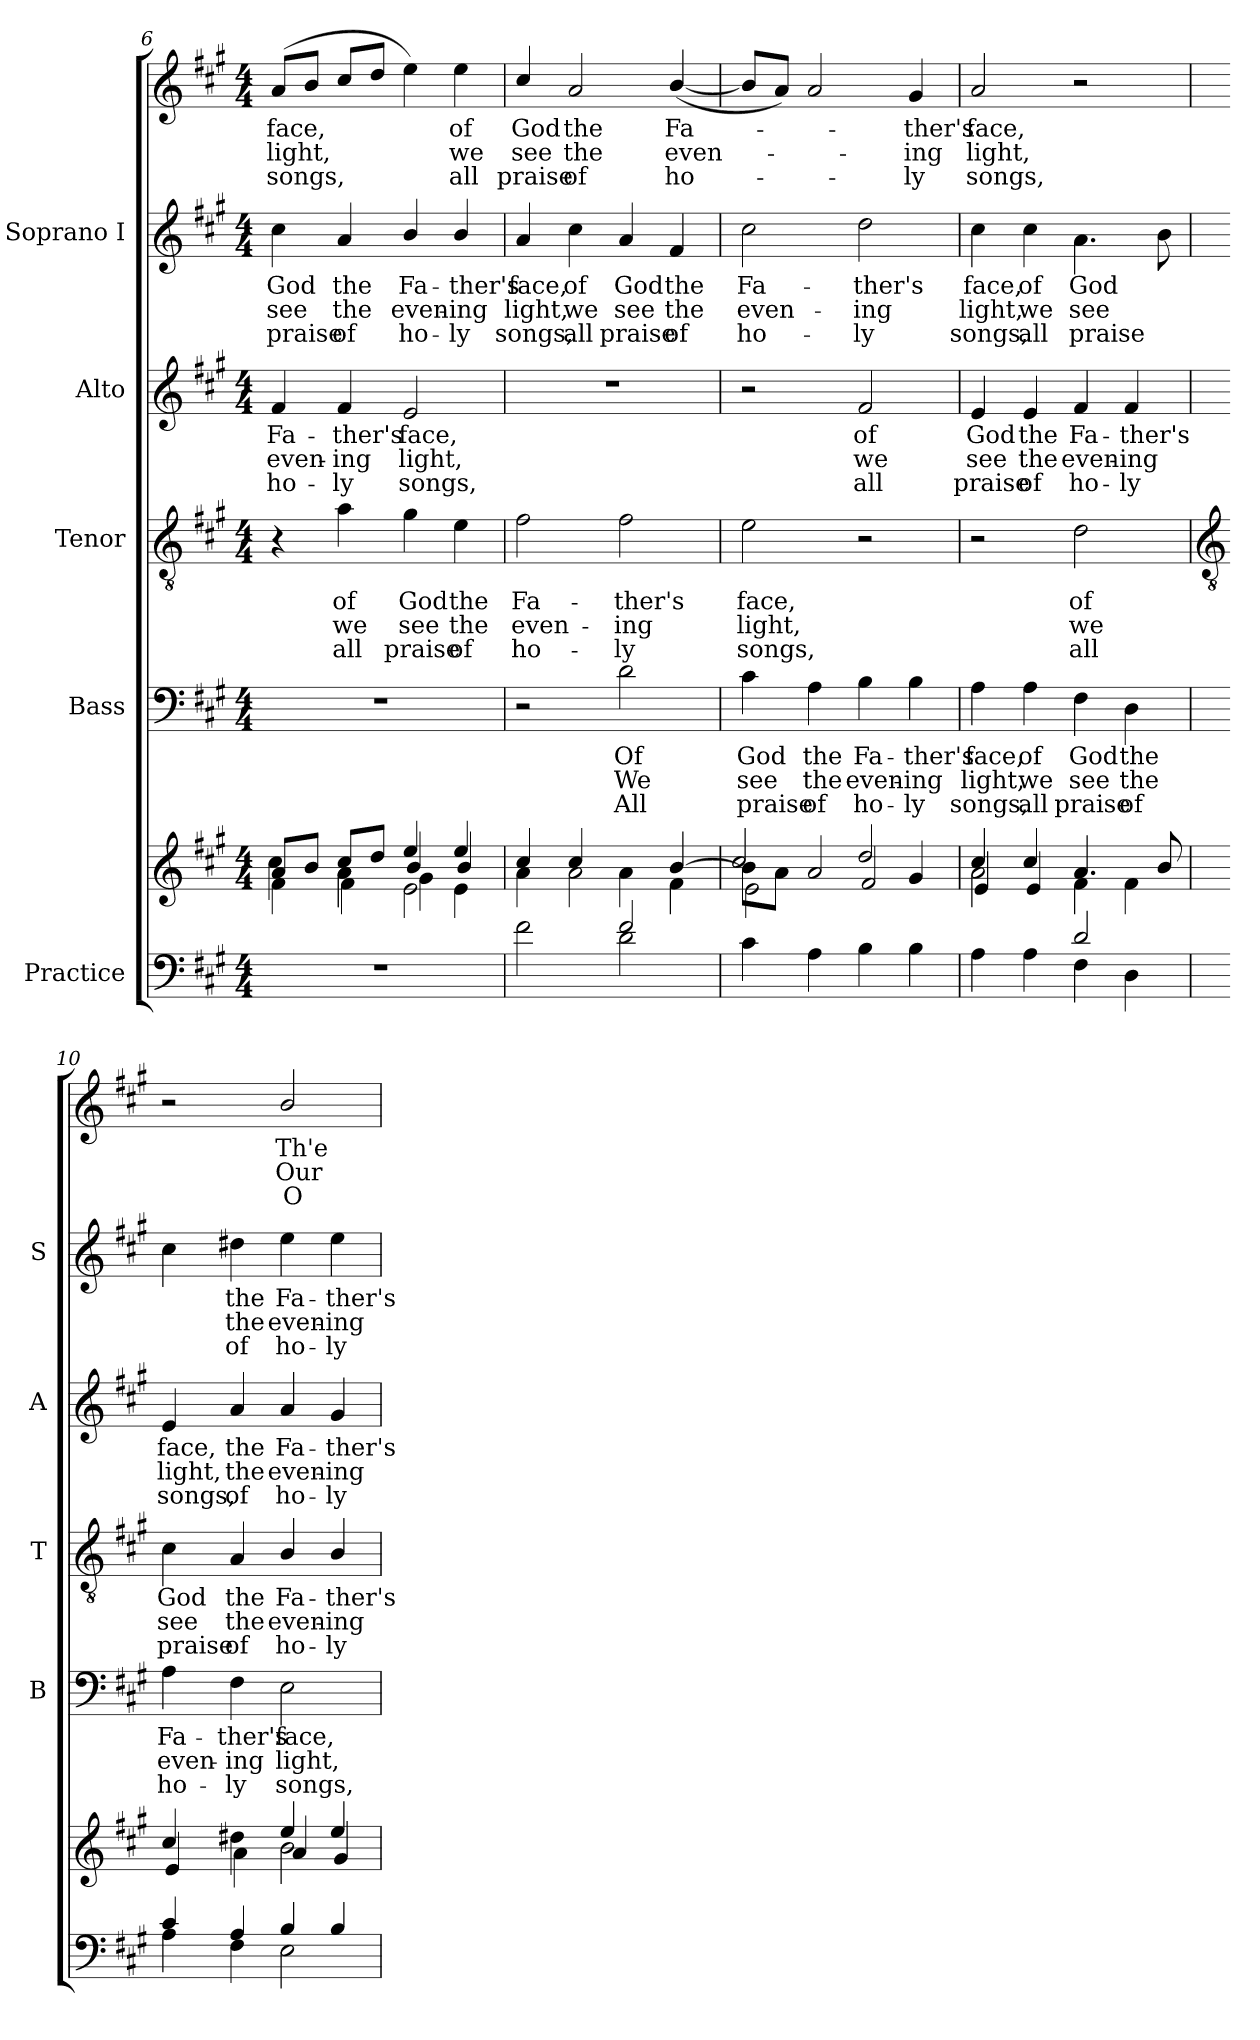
**kern	**kern	**kern	**text	**text	**text	**kern	**text	**text	**text	**kern	**text	**text	**text	**kern	**text	**text	**text	**kern	**text	**text	**text
*part5	*part5	*part4	*part4	*part4	*part4	*part3	*part3	*part3	*part3	*part2	*part2	*part2	*part2	*part1	*part1	*part1	*part1	*part1	*part1	*part1	*part1
*staff7	*staff6	*staff5	*staff5	*staff5	*staff5	*staff4	*staff4	*staff4	*staff4	*staff3	*staff3	*staff3	*staff3	*staff2	*staff2	*staff2	*staff2	*staff1	*staff1	*staff1	*staff1
*I"Practice	*	*I"Bass	*	*	*	*I"Tenor	*	*	*	*I"Alto	*	*	*	*I"Soprano I	*	*	*	*	*	*	*
*	*	*I'B	*	*	*	*I'T	*	*	*	*I'A	*	*	*	*I'S	*	*	*	*	*	*	*
!!LO:LB:g=z
*clefF4	*clefG2	*clefF4	*	*	*	*clefGv2	*	*	*	*clefG2	*	*	*	*clefG2	*	*	*	*clefG2	*	*	*
*k[f#c#g#]	*k[f#c#g#]	*k[f#c#g#]	*	*	*	*k[f#c#g#]	*	*	*	*k[f#c#g#]	*	*	*	*k[f#c#g#]	*	*	*	*k[f#c#g#]	*	*	*
*A:	*A:	*A:	*	*	*	*A:	*	*	*	*A:	*	*	*	*A:	*	*	*	*A:	*	*	*
*M4/4	*M4/4	*M4/4	*	*	*	*M4/4	*	*	*	*M4/4	*	*	*	*M4/4	*	*	*	*M4/4	*	*	*
=6	=6	=6	=6	=6	=6	=6	=6	=6	=6	=6	=6	=6	=6	=6	=6	=6	=6	=6	=6	=6	=6
*^	*^	*	*	*	*	*	*	*	*	*	*	*	*	*	*	*	*	*	*	*	*
*	*	*	*^	*	*	*	*	*	*	*	*	*	*	*	*	*	*	*	*	*	*	*	*
*	*	*	*	*^	*	*	*	*	*	*	*	*	*	*	*	*	*	*	*	*	*	*	*	*
!	!	!	!	!	!	!	!	!	!	!	!	!	!	!	!LO:LY:b	!LO:LY:b	!LO:LY:b	!	!LO:LY:b	!LO:LY:b	!LO:LY:b	!	!LO:LY:b	!LO:LY:b	!LO:LY:b
4ryy	1r	8a/L	4cc#	4f#\	4ryy	1r	.	.	.	4r	.	.	.	4f#	Fa-	-even-	-ho-	4cc#	God	see	praise	(<8a/L	face,	light,	songs,
.	.	8b/J	.	.	.	.	.	.	.	.	.	.	.	.	.	.	.	.	.	.	.	8b/J	.	.	.
!	!	!	!	!	!	!	!	!	!	!	!LO:LY:b	!LO:LY:b	!LO:LY:b	!	!LO:LY:b	!LO:LY:b	!LO:LY:b	!	!LO:LY:b	!LO:LY:b	!LO:LY:b	!	!	!	!
2.ryy	.	8cc#/L	4a\	4f#\	4a\	.	.	.	.	4a	of	we	all	4f#	-ther's	ing	ly	4a	the	the	of	8cc#/L	.	.	.
.	.	8dd/J	.	.	.	.	.	.	.	.	.	.	.	.	.	.	.	.	.	.	.	8dd/J	.	.	.
!	!	!	!	!	!	!	!	!	!	!	!LO:LY:b	!LO:LY:b	!LO:LY:b	!	!LO:LY:b	!LO:LY:b	!LO:LY:b	!	!LO:LY:b	!LO:LY:b	!LO:LY:b	!	!	!	!
.	.	4ee/	4b/	2e\	4g#	.	.	.	.	4g#	God	see	praise	2e	face,	light,	songs,	4b/	Fa-	-even-	-ho-	4ee)	.	.	.
!	!	!	!	!	!	!	!	!	!	!	!LO:LY:b	!LO:LY:b	!LO:LY:b	!	!	!	!	!	!LO:LY:b	!LO:LY:b	!LO:LY:b	!	!LO:LY:b	!LO:LY:b	!LO:LY:b
.	.	4ee/	4b/	.	4e	.	.	.	.	4e	the	the	of	.	.	.	.	4b/	-ther's	ing	ly	4ee	of	we	all
=7	=7	=7	=7	=7	=7	=7	=7	=7	=7	=7	=7	=7	=7	=7	=7	=7	=7	=7	=7	=7	=7	=7	=7	=7	=7
!	!	!	!	!	!	!	!	!	!	!	!LO:LY:b	!LO:LY:b	!LO:LY:b	!	!	!	!	!	!LO:LY:b	!LO:LY:b	!LO:LY:b	!	!LO:LY:b	!LO:LY:b	!LO:LY:b
*	*	*	*	*v	*v	*	*	*	*	*	*	*	*	*	*	*	*	*	*	*	*	*	*	*	*
2f#	2ryy	4cc#/	4a	1ryy	2r	.	.	.	2f#	Fa-	-even-	-ho-	1r	.	.	.	4a	face,	light,	songs,	4cc#/	God	see	praise
!	!	!	!	!	!	!	!	!	!	!	!	!	!	!	!	!	!	!LO:LY:b	!LO:LY:b	!LO:LY:b	!	!LO:LY:b	!LO:LY:b	!LO:LY:b
.	.	2a\	4cc#/	.	.	.	.	.	.	.	.	.	.	.	.	.	4cc#	of	we	all	2a	the	the	of
!	!	!	!	!	!	!LO:LY:b	!LO:LY:b	!LO:LY:b	!	!LO:LY:b	!LO:LY:b	!LO:LY:b	!	!	!	!	!	!LO:LY:b	!LO:LY:b	!LO:LY:b	!	!	!	!
2f#	2d	.	4a	.	2d	Of	We	All	2f#	-ther's	ing	ly	.	.	.	.	4a	God	see	praise	.	.	.	.
!	!	!	!	!	!	!	!	!	!	!	!	!	!	!	!	!	!	!LO:LY:b	!LO:LY:b	!LO:LY:b	!	!LO:LY:b	!LO:LY:b	!LO:LY:b
.	.	[4b/	4f#	.	.	.	.	.	.	.	.	.	.	.	.	.	4f#	the	the	of	(<[4b/	Fa-	-even-	-ho-
=8	=8	=8	=8	=8	=8	=8	=8	=8	=8	=8	=8	=8	=8	=8	=8	=8	=8	=8	=8	=8	=8	=8	=8	=8
*	*	*	*	*^	*	*	*	*	*	*	*	*	*	*	*	*	*	*	*	*	*	*	*	*
!	!	!	!	!	!	!	!LO:LY:b	!LO:LY:b	!LO:LY:b	!	!LO:LY:b	!LO:LY:b	!LO:LY:b	!	!	!	!	!	!LO:LY:b	!LO:LY:b	!LO:LY:b	!	!	!	!
2ryy	4c#	8b\L]	2cc#/	2ryy	2e	4c#	God	see	praise	2e	face,	light,	songs,	2r	.	.	.	2cc#	Fa-	-even-	-ho-	8bL]	.	.	.
.	.	8a\J	.	.	.	.	.	.	.	.	.	.	.	.	.	.	.	.	.	.	.	8aJ)	.	.	.
!	!	!	!	!	!	!	!LO:LY:b	!LO:LY:b	!LO:LY:b	!	!	!	!	!	!	!	!	!	!	!	!	!	!	!	!
.	4A	2a	.	.	.	4A	the	the	of	.	.	.	.	.	.	.	.	.	.	.	.	2a	.	.	.
!	!	!	!	!	!	!	!LO:LY:b	!LO:LY:b	!LO:LY:b	!	!	!	!	!	!LO:LY:b	!LO:LY:b	!LO:LY:b	!	!LO:LY:b	!LO:LY:b	!LO:LY:b	!	!	!	!
2ryy	4B	.	2dd/	2f#	2ryy	4B	Fa-	-even-	-ho-	2r	.	.	.	2f#	of	we	all	2dd	-ther's	ing	ly	.	.	.	.
!	!	!	!	!	!	!	!LO:LY:b	!LO:LY:b	!LO:LY:b	!	!	!	!	!	!	!	!	!	!	!	!	!	!LO:LY:b	!LO:LY:b	!LO:LY:b
.	4B	4g#	.	.	.	4B	-ther's	ing	ly	.	.	.	.	.	.	.	.	.	.	.	.	4g#	ther's	ing	ly
*	*	*	*	*v	*v	*	*	*	*	*	*	*	*	*	*	*	*	*	*	*	*	*	*	*	*
=9	=9	=9	=9	=9	=9	=9	=9	=9	=9	=9	=9	=9	=9	=9	=9	=9	=9	=9	=9	=9	=9	=9	=9	=9
!	!	!	!	!	!	!LO:LY:b	!LO:LY:b	!LO:LY:b	!	!	!	!	!	!LO:LY:b	!LO:LY:b	!LO:LY:b	!	!LO:LY:b	!LO:LY:b	!LO:LY:b	!	!LO:LY:b	!LO:LY:b	!LO:LY:b
2ryy	4A	2a\	4cc#/	4e/	4A	face,	light,	songs,	2r	.	.	.	4e	God	see	praise	4cc#	face,	light,	songs,	2a	face,	light,	songs,
!	!	!	!	!	!	!LO:LY:b	!LO:LY:b	!LO:LY:b	!	!	!	!	!	!LO:LY:b	!LO:LY:b	!LO:LY:b	!	!LO:LY:b	!LO:LY:b	!LO:LY:b	!	!	!	!
.	4A	.	4cc#/	4e/	4A	of	we	all	.	.	.	.	4e	the	the	of	4cc#	of	we	all	.	.	.	.
!	!	!	!	!	!	!LO:LY:b	!LO:LY:b	!LO:LY:b	!	!LO:LY:b	!LO:LY:b	!LO:LY:b	!	!LO:LY:b	!LO:LY:b	!LO:LY:b	!	!LO:LY:b	!LO:LY:b	!LO:LY:b	!	!	!	!
2d/	4F#	2ryy	4.a/	4f#\	4F#	God	see	praise	2d	of	we	all	4f#	Fa-	-even-	-ho-	4.a\	God	see	praise	2r	.	.	.
!	!	!	!	!	!	!LO:LY:b	!LO:LY:b	!LO:LY:b	!	!	!	!	!	!LO:LY:b	!LO:LY:b	!LO:LY:b	!	!	!	!	!	!	!	!
.	4D	.	.	4f#\	4D	the	the	of	.	.	.	.	4f#	-ther's	ing	ly	.	.	.	.	.	.	.	.
.	.	.	8b/	.	.	.	.	.	.	.	.	.	.	.	.	.	8b	.	.	.	.	.	.	.
!!LO:LB:g=z
=10	=10	=10	=10	=10	=10	=10	=10	=10	=10	=10	=10	=10	=10	=10	=10	=10	=10	=10	=10	=10	=10	=10	=10	=10
*	*	*	*	*	*	*	*	*	*clefGv2	*	*	*	*	*	*	*	*	*	*	*	*	*	*	*
!	!	!	!	!	!	!LO:LY:b	!LO:LY:b	!LO:LY:b	!	!LO:LY:b	!LO:LY:b	!LO:LY:b	!	!LO:LY:b	!LO:LY:b	!LO:LY:b	!	!	!	!	!	!	!	!
4c#	4A	2ryy	4cc#/	4e	4A	Fa-	-even-	-ho-	4c#	God	see	praise	4e	face,	light,	songs,	4cc#	.	.	.	2r	.	.	.
!	!	!	!	!	!	!LO:LY:b	!LO:LY:b	!LO:LY:b	!	!LO:LY:b	!LO:LY:b	!LO:LY:b	!	!LO:LY:b	!LO:LY:b	!LO:LY:b	!	!LO:LY:b	!LO:LY:b	!LO:LY:b	!	!	!	!
4A	4F#	.	4dd#X	4a\	4F#	-ther's	ing	ly	4A	the	the	of	4a	the	the	of	4dd#X	the	the	of	.	.	.	.
!	!	!	!	!	!	!LO:LY:b	!LO:LY:b	!LO:LY:b	!	!LO:LY:b	!LO:LY:b	!LO:LY:b	!	!LO:LY:b	!LO:LY:b	!LO:LY:b	!	!LO:LY:b	!LO:LY:b	!LO:LY:b	!	!LO:LY:b	!LO:LY:b	!LO:LY:b
4B/	2E	2b\	4ee/	4a/	2E	face,	light,	songs,	4B/	Fa-	-even-	-ho-	4a	Fa-	-even-	-ho-	4ee	Fa-	-even-	-ho-	2b/	Th'e-	-Our	O
!	!	!	!	!	!	!	!	!	!	!LO:LY:b	!LO:LY:b	!LO:LY:b	!	!LO:LY:b	!LO:LY:b	!LO:LY:b	!	!LO:LY:b	!LO:LY:b	!LO:LY:b	!	!	!	!
4B/	.	.	4ee/	4g#/	.	.	.	.	4B/	-ther's	ing	ly	4g#	-ther's	ing	ly	4ee	-ther's	ing	ly	.	.	.	.
*v	*v	*	*	*	*	*	*	*	*	*	*	*	*	*	*	*	*	*	*	*	*	*	*	*
*	*v	*v	*v	*	*	*	*	*	*	*	*	*	*	*	*	*	*	*	*	*	*	*	*
=	=	=	=	=	=	=	=	=	=	=	=	=	=	=	=	=	=	=	=	=	=
*-	*-	*-	*-	*-	*-	*-	*-	*-	*-	*-	*-	*-	*-	*-	*-	*-	*-	*-	*-	*-	*-
